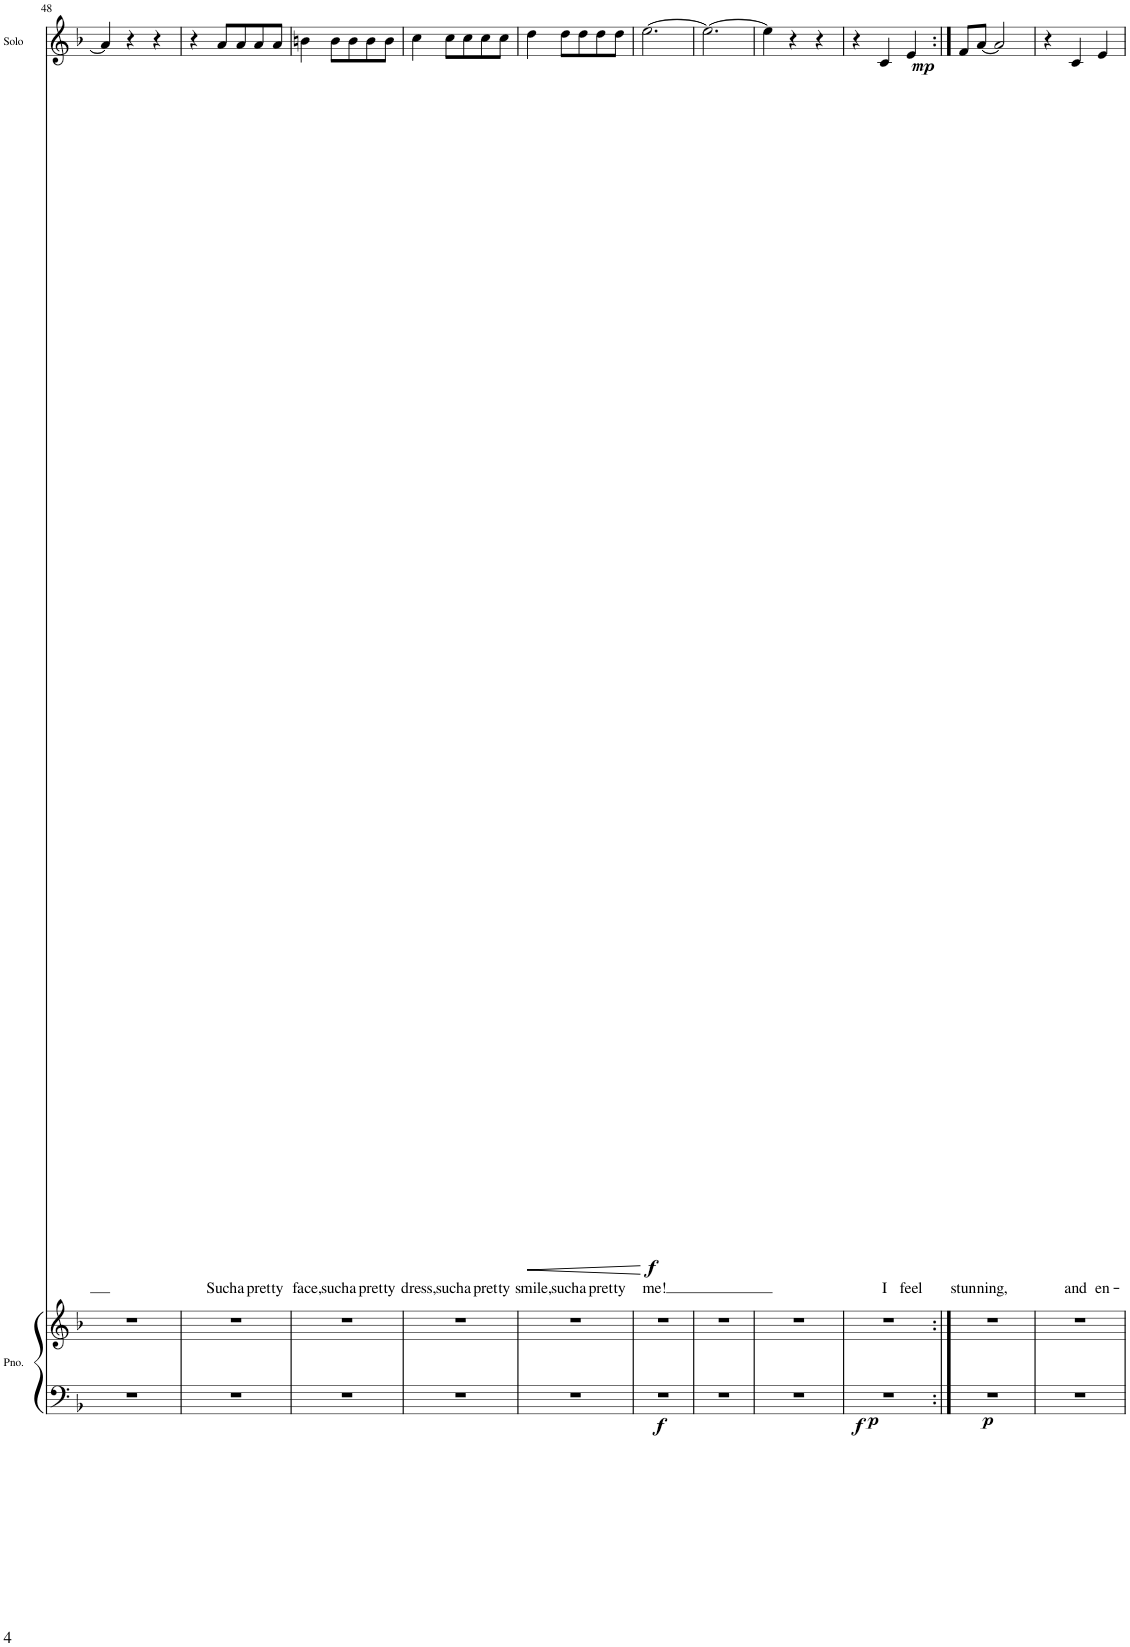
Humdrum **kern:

**kern	**text	**dynam
*part1	*part1	*part1
*staff1	*staff1	*staff1
*I"Soprano Solo	*	*
*I'Solo	*	*
!!LO:PB:g=z
*clefG2	*	*
*k[b-]	*	*
*M3/4	*	*
=48	=48	=48
4a/]	.	.
4r	.	.
4r	.	.
=49	=49	=49
4r	.	.
!	!LO:LY:b	!
8a/L	Such	.
!	!LO:LY:b	!
8a/	a	.
!	!LO:LY:b	!
8a/	pret-	.
!	!LO:LY:b	!
8a/J	-ty	.
=50	=50	=50
!	!LO:LY:b	!
4bn\	face,	.
!	!LO:LY:b	!
8b\L	such	.
!	!LO:LY:b	!
8b\	a	.
!	!LO:LY:b	!
8b\	pret-	.
!	!LO:LY:b	!
8b\J	-ty	.
=51	=51	=51
!	!LO:LY:b	!
4cc\	dress,	.
!	!LO:LY:b	!
8cc\L	such	.
!	!LO:LY:b	!
8cc\	a	.
!	!LO:LY:b	!
8cc\	pret-	.
!	!LO:LY:b	!
8cc\J	-ty	.
=52	=52	=52
!	!LO:LY:b	!LO:HP:b
4dd\	smile,	<
!	!LO:LY:b	!
8dd\L	such	.
!	!LO:LY:b	!
8dd\	a	.
!	!LO:LY:b	!
8dd\	pret-	.
!	!LO:LY:b	!
8dd\J	-ty	.
.	.	[
=53	=53	=53
!	!LO:LY:b	!LO:DY:b
[2.ee\	me!	f
=54	=54	=54
2.ee\_	.	.
=55	=55	=55
4ee\]	.	.
4r	.	.
4r	.	.
=56	=56	=56
4r	.	.
!	!LO:LY:b	!LO:DY:b
4c/	I	mp
!	!LO:LY:b	!
4e/	feel	.
=57:|!	=57:|!	=57:|!
!	!LO:LY:b	!
8f/L	stun-	.
!	!LO:LY:b	!
[8a/J	-ning,	.
2a/]	.	.
=58	=58	=58
4r	.	.
!	!LO:LY:b	!
4c/	and	.
!	!LO:LY:b	!
4e/	en-	.
=	=	=
*-	*-	*-
